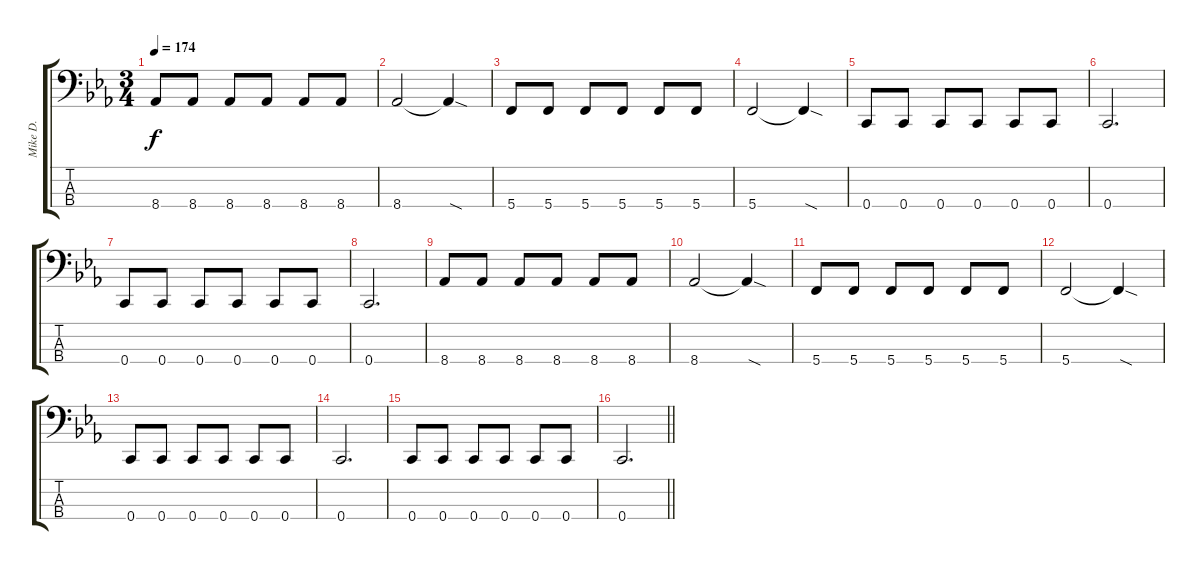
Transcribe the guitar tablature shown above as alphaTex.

\track ("Mike D." "Mike D.") {instrument electricbasspick}
\staff {score tabs}
\tuning (F2 C2 G1 C1) {hide}
\ts (3 4)
\tempo 174
\clef f4
\ks cminor
8.4.8{dy f} 8.4.8 8.4.8 8.4.8 8.4.8 8.4.8 |
8.4.2 8.4{sod t}.4 |
5.4.8 5.4.8 5.4.8 5.4.8 5.4.8 5.4.8 |
5.4.2 5.4{sod t}.4 |
0.4.8 0.4.8 0.4.8 0.4.8 0.4.8 0.4.8 |
0.4.2{d} |
0.4.8 0.4.8 0.4.8 0.4.8 0.4.8 0.4.8 |
0.4.2{d} |
8.4.8 8.4.8 8.4.8 8.4.8 8.4.8 8.4.8 |
8.4.2 8.4{sod t}.4 |
5.4.8 5.4.8 5.4.8 5.4.8 5.4.8 5.4.8 |
5.4.2 5.4{sod t}.4 |
0.4.8 0.4.8 0.4.8 0.4.8 0.4.8 0.4.8 |
0.4.2{d} |
0.4.8 0.4.8 0.4.8 0.4.8 0.4.8 0.4.8 |
\barLineRight lightlight
0.4.2{d}
